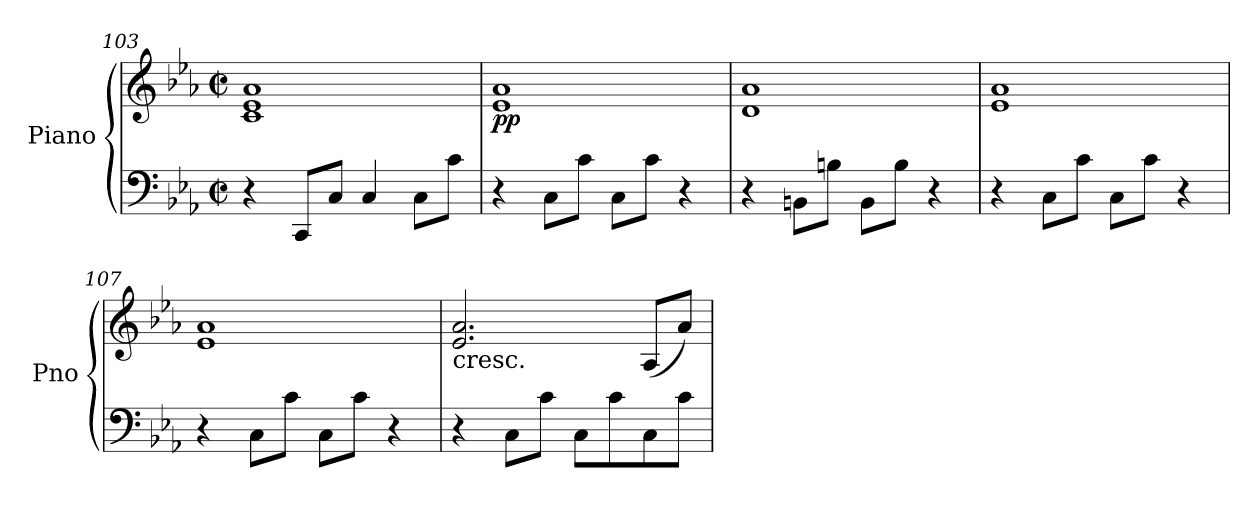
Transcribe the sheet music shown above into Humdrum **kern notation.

**kern	**kern	**dynam
*part1	*part1	*part1
*staff2	*staff1	*staff1/2
*I"Piano	*	*
*I'Pno	*	*
*clefF4	*clefG2	*
*k[b-e-a-]	*k[b-e-a-]	*
*E-:	*E-:	*
*M2/2	*M2/2	*
*met(c|)	*met(c|)	*
=103	=103	=103
4r	1c 1e- 1a-	.
8CC/L	.	.
8C/J	.	.
4C/	.	.
8C\L	.	.
8c\J	.	.
=104	=104	=104
!	!	!LO:DY:b
4r	1e- 1a-	pp
8C\L	.	.
8c\J	.	.
8C\L	.	.
8c\J	.	.
4r	.	.
=105	=105	=105
4r	1d 1a-	.
8BBn\L	.	.
8Bn\J	.	.
8BB\L	.	.
8B\J	.	.
4r	.	.
=106	=106	=106
4r	1e- 1a-	.
8C\L	.	.
8c\J	.	.
8C\L	.	.
8c\J	.	.
4r	.	.
=107	=107	=107
4r	1e- 1a-	.
8C\L	.	.
8c\J	.	.
8C\L	.	.
8c\J	.	.
4r	.	.
=108	=108	=108
!	!LO:TX:b:t=cresc.	!
4r	2.e-/ 2.a-/	.
8C\L	.	.
8c\J	.	.
8C\L	.	.
8c\	.	.
8C\	(<8A-/L	.
8c\J	8a-/J)	.
=	=	=
*-	*-	*-
